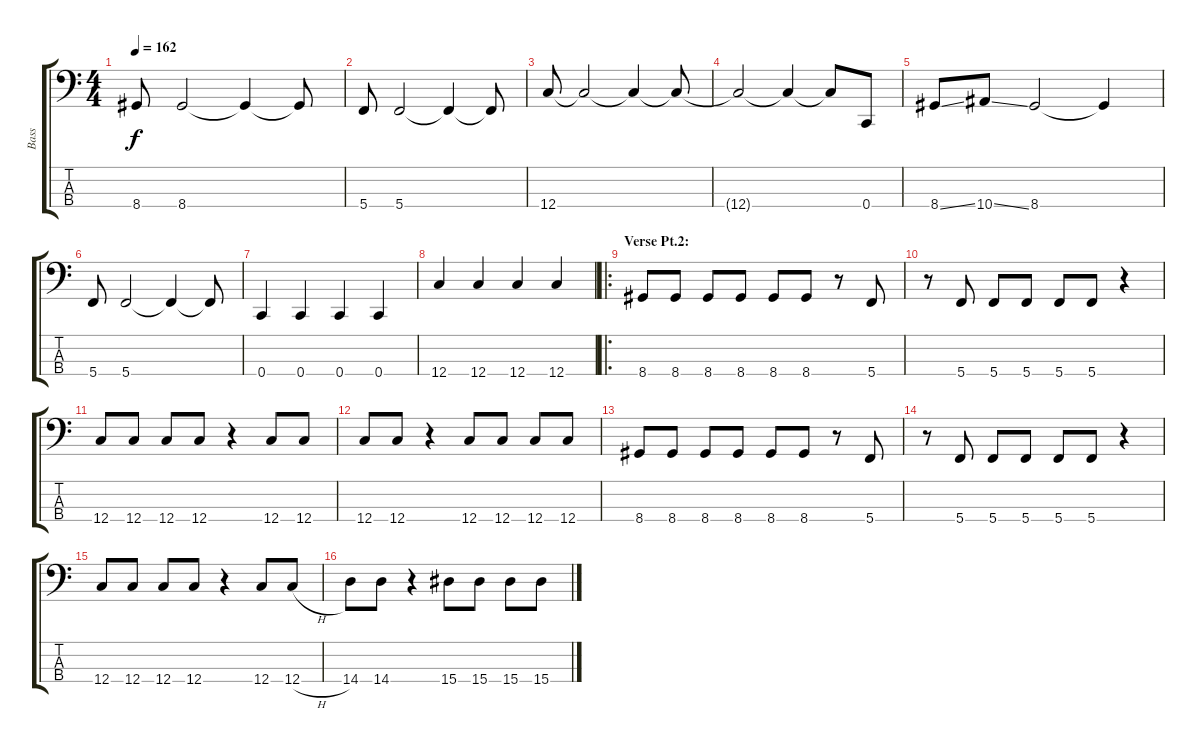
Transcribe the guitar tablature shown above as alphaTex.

\track ("Bass" "Bass") {instrument electricbassfinger}
\staff {score tabs}
\tuning (F2 C2 G1 C1) {hide}
\ts (4 4)
\tempo 162
\clef f4
\ks c
8.4.8{dy f} 8.4.2 8.4{t}.4 8.4{t}.8 |
5.4.8 5.4.2 5.4{t}.4 5.4{t}.8 |
12.4.8 12.4{t}.2 12.4{t}.4 12.4{t}.8 |
12.4{t}.2 12.4{t}.4 12.4{t}.8 0.4.8 |
8.4{ss}.8 10.4{ss}.8 8.4.2 8.4{t}.4 |
5.4.8 5.4.2 5.4{t}.4 5.4{t}.8 |
0.4.4 0.4.4 0.4.4 0.4.4 |
12.4.4 12.4.4 12.4.4 12.4.4 |
\ro
\section ("" "Verse Pt.2:")
8.4.8 8.4.8 8.4.8 8.4.8 8.4.8 8.4.8 r.8 5.4.8 |
r.8 5.4.8 5.4.8 5.4.8 5.4.8 5.4.8 r.4 |
12.4.8 12.4.8 12.4.8 12.4.8 r.4 12.4.8 12.4.8 |
12.4.8 12.4.8 r.4 12.4.8 12.4.8 12.4.8 12.4.8 |
8.4.8 8.4.8 8.4.8 8.4.8 8.4.8 8.4.8 r.8 5.4.8 |
r.8 5.4.8 5.4.8 5.4.8 5.4.8 5.4.8 r.4 |
12.4.8 12.4.8 12.4.8 12.4.8 r.4 12.4.8 12.4{h}.8 |
14.4.8 14.4.8 r.4 15.4.8 15.4.8 15.4.8 15.4.8
